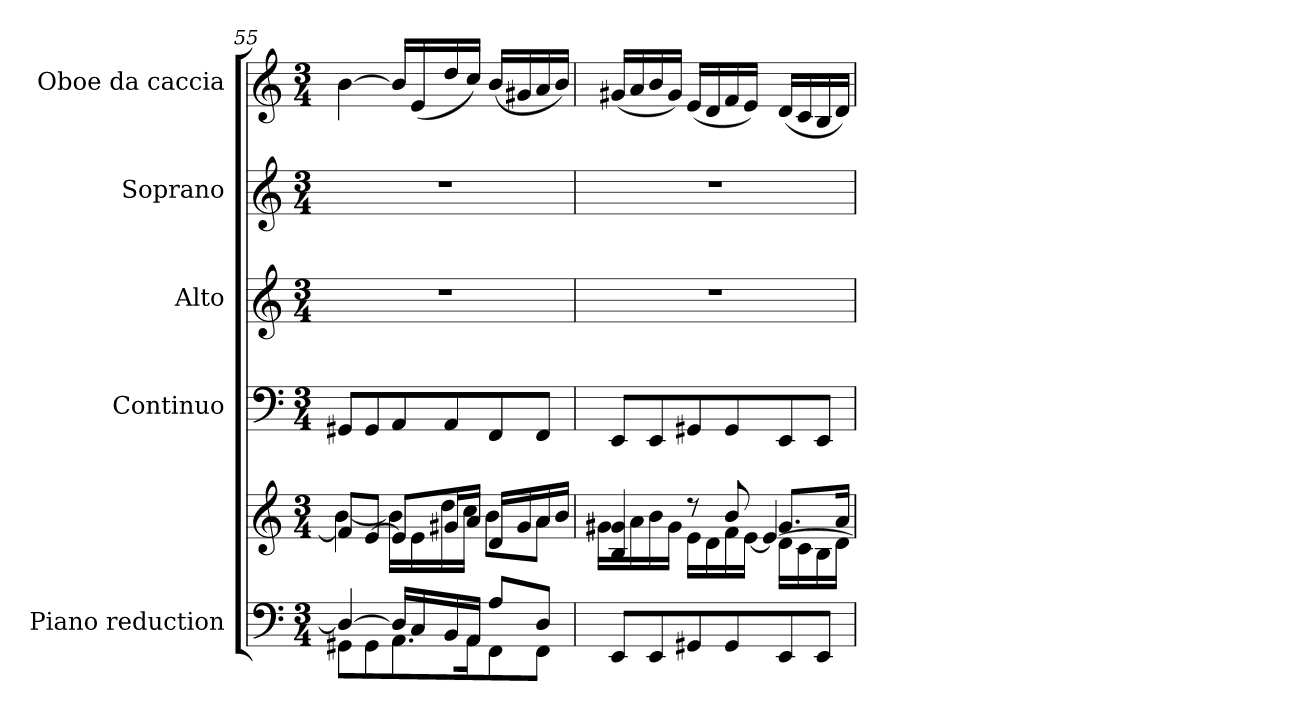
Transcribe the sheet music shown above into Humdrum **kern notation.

**kern	**kern	**kern	**kern	**kern	**kern
*part5	*part5	*part4	*part3	*part2	*part1
*staff6	*staff5	*staff4	*staff3	*staff2	*staff1
*I"Piano reduction	*	*I"Continuo	*I"Alto	*I"Soprano	*I"Oboe da caccia
*I'Pno	*	*	*	*	*I'Ob
*clefF4	*clefG2	*clefF4	*clefG2	*clefG2	*clefG2
*k[]	*k[]	*k[]	*k[]	*k[]	*k[]
*M3/4	*M3/4	*M3/4	*M3/4	*M3/4	*M3/4
=55	=55	=55	=55	=55	=55
*^	*^	*	*	*	*
4D/_	8GG#X\L	8f/L]	[4b\	8GG#X/L	2.r	2.r	[4b\
.	8GG#\	[8e/J	.	8GG#/	.	.	.
16D/LL]	8.AA\	8e/L]	16b\LL]	8AA/	.	.	16b/LL]
16C/	.	.	16e\	.	.	.	(<16e/
16BB/	.	16g#X/L	16dd\	8AA/	.	.	16dd/
16AA/JJ	16AA\K	16a/JJ	16cc\JJ	.	.	.	16cc/JJ)
8A/L	8FF\	16d/LL	8b\L	8FF/	.	.	(<16b/LL
.	.	16g#/	.	.	.	.	16g#X/
8D/J	8FF\J	16a/	8a\J	8FF/J	.	.	16a/
.	.	16b/JJ	.	.	.	.	16b/JJ)
*v	*v	*	*	*	*	*	*
=56	=56	=56	=56	=56	=56	=56
*	*	*^	*	*	*	*
8EE/L	4B/ 4g#X/	16g#\LL	4ryy	8EE/L	2.r	2.r	(<16g#X/LL
.	.	16a\	.	.	.	.	16a/
8EE/	.	16b\	.	8EE/	.	.	16b/
.	.	16g#\JJ	.	.	.	.	16g#/JJ)
8GG#X/	8r	16e\LL	4ryy	8GG#X/	.	.	(<16e/LL
.	.	16d\	.	.	.	.	16d/
8GG#/	8b/	16f\	.	8GG#/	.	.	16f/
.	.	[16e\JJ	.	.	.	.	16e/JJ)
8EE/	8.g#/L	16d\LL	4e/_	8EE/	.	.	(<16d/LL
.	.	16c\	.	.	.	.	16c/
8EE/J	.	16B\	.	8EE/J	.	.	16B/
.	16a/Jk	16d\JJ	.	.	.	.	16d/JJ)
*	*v	*v	*v	*	*	*	*
=	=	=	=	=	=
*-	*-	*-	*-	*-	*-
